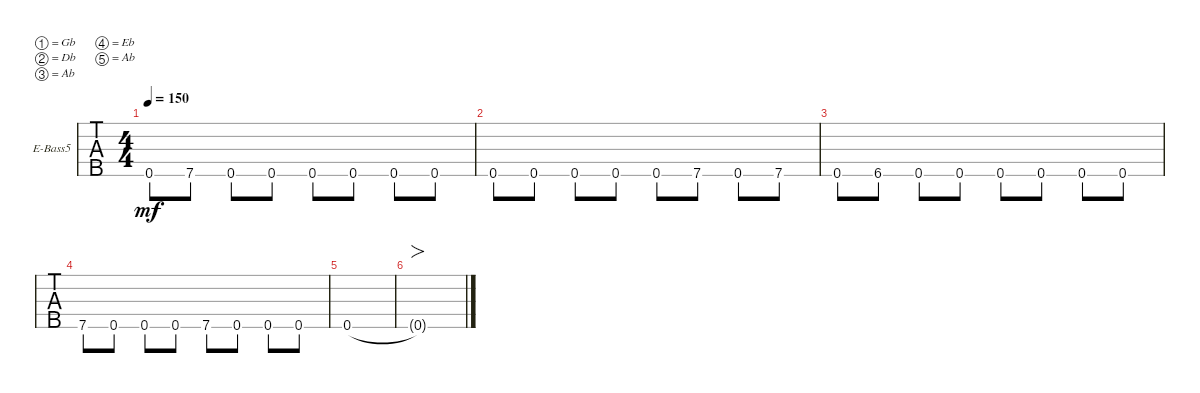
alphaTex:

\defaultSystemsLayout 4
\bracketExtendMode groupsimilarinstruments
\firstSystemTrackNameOrientation horizontal
\otherSystemsTrackNameOrientation horizontal
\track ("Electric Bass" "E-Bass5") {instrument electricbassfinger}
\staff {tabs}
\tuning (Gb2 Db2 Ab1 Eb1 Ab0)
\ts (4 4)
\tempo 150
\clef f4
\ks c
0.5.8{dy mf} 7.5.8 0.5.8 0.5.8 0.5.8 0.5.8 0.5.8 0.5.8 |
0.5.8 0.5.8 0.5.8 0.5.8 0.5.8 7.5.8 0.5.8 7.5.8 |
0.5.8 6.5.8 0.5.8 0.5.8 0.5.8 0.5.8 0.5.8 0.5.8 |
7.5.8 0.5.8 0.5.8 0.5.8 7.5.8 0.5.8 0.5.8 0.5.8 |
0.5.1 |
0.5{t}.1{fo}
